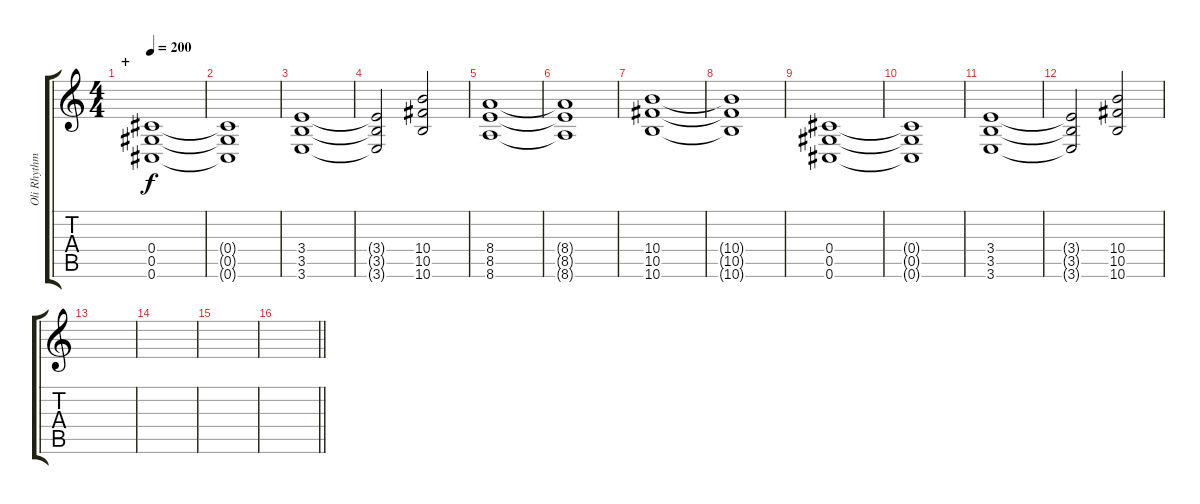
\track ("Oli Rhythm" "Oli Rhythm") {instrument distortionguitar}
\staff {score tabs}
\tuning (Eb4 Bb3 Gb3 Db3 Ab2 Db2) {hide}
\ts (4 4)
\section ("" "+")
\tempo 200
\clef g2
\ks c
(0.4 0.5 0.6).1{dy f} |
(0.4{t} 0.5{t} 0.6{t}).1 |
(3.4 3.5 3.6).1 |
(3.4{t} 3.5{t} 3.6{t}).2 (10.4 10.5 10.6).2 |
(8.4 8.5 8.6).1 |
(8.4{t} 8.5{t} 8.6{t}).1 |
(10.4 10.5 10.6).1 |
(10.4{t} 10.5{t} 10.6{t}).1 |
(0.4 0.5 0.6).1 |
(0.4{t} 0.5{t} 0.6{t}).1 |
(3.4 3.5 3.6).1 |
(3.4{t} 3.5{t} 3.6{t}).2 (10.4 10.5 10.6).2 |
|
|
|
\barLineRight lightlight
